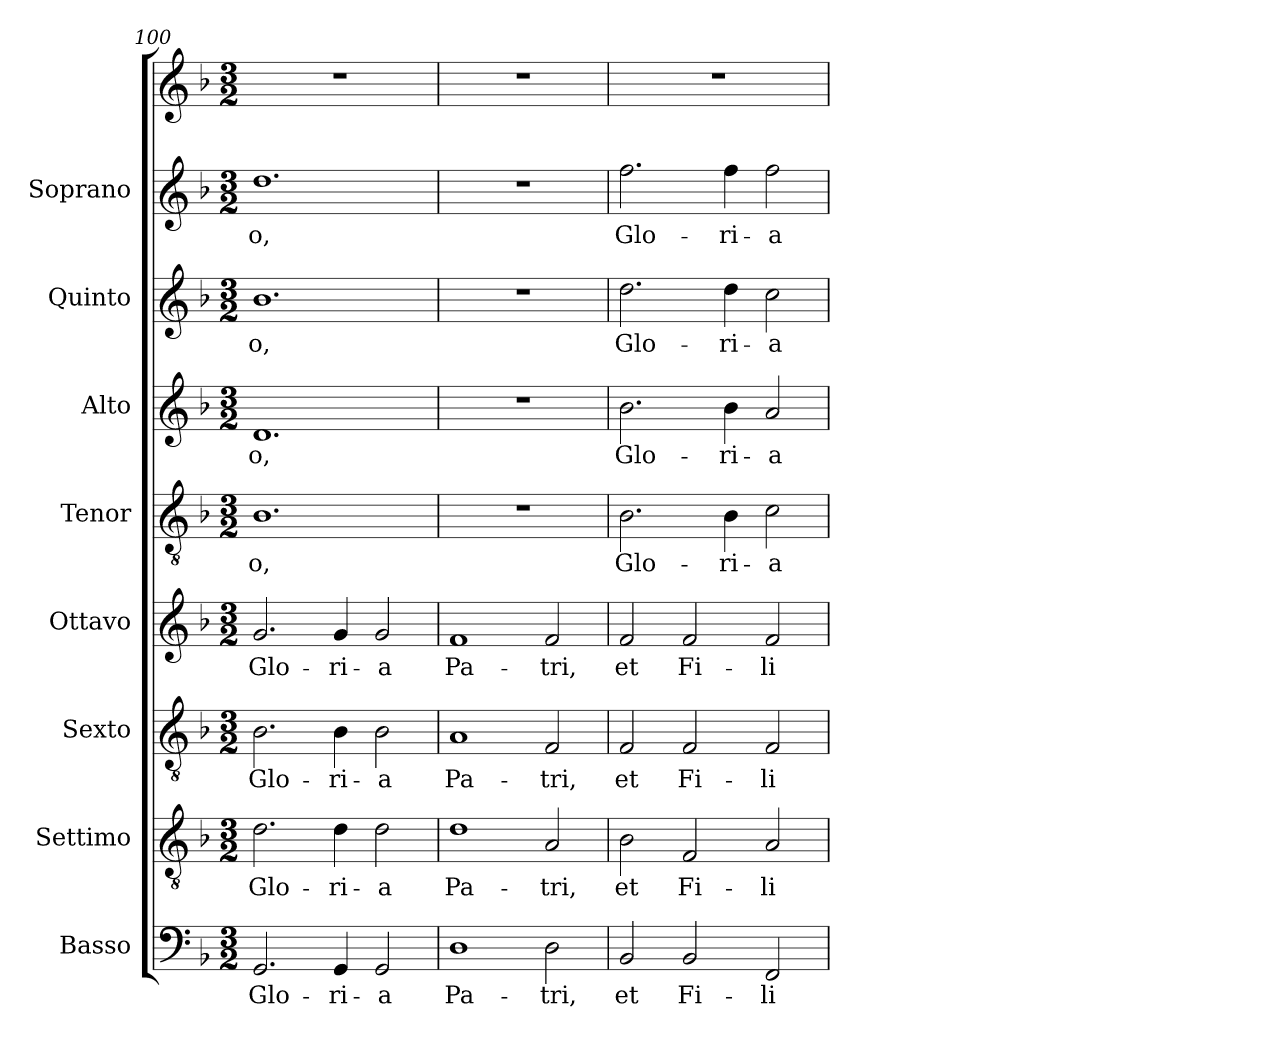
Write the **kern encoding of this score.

**kern	**text	**kern	**text	**kern	**text	**kern	**text	**kern	**text	**kern	**text	**kern	**text	**kern	**text	**kern
*part9	*part9	*part8	*part8	*part7	*part7	*part6	*part6	*part5	*part5	*part4	*part4	*part3	*part3	*part2	*part2	*part1
*staff9	*staff9	*staff8	*staff8	*staff7	*staff7	*staff6	*staff6	*staff5	*staff5	*staff4	*staff4	*staff3	*staff3	*staff2	*staff2	*staff1
*I"Basso	*	*I"Settimo	*	*I"Sexto	*	*I"Ottavo	*	*I"Tenor	*	*I"Alto	*	*I"Quinto	*	*I"Soprano	*	*
*I'B.	*	*I'St.	*	*	*	*I'Ot.	*	*I'T.	*	*I'A.	*	*I'Q.	*	*I'S.	*	*
*clefF4	*	*clefGv2	*	*clefGv2	*	*clefG2	*	*clefGv2	*	*clefG2	*	*clefG2	*	*clefG2	*	*clefG2
*	*	*ITrd7c12	*	*ITrd7c12	*	*	*	*ITrd7c12	*	*	*	*	*	*	*	*
*k[b-]	*	*k[b-]	*	*k[b-]	*	*k[b-]	*	*k[b-]	*	*k[b-]	*	*k[b-]	*	*k[b-]	*	*k[b-]
*F:	*	*F:	*	*F:	*	*F:	*	*F:	*	*F:	*	*F:	*	*F:	*	*F:
*M3/2	*	*M3/2	*	*M3/2	*	*M3/2	*	*M3/2	*	*M3/2	*	*M3/2	*	*M3/2	*	*M3/2
=100	=100	=100	=100	=100	=100	=100	=100	=100	=100	=100	=100	=100	=100	=100	=100	=100
!	!LO:LY:b:color=#000000	!	!	!	!	!	!	!	!	!	!	!	!	!	!	!
!	!	!	!LO:LY:b:color=#000000	!	!	!	!	!	!	!	!	!	!	!	!	!
!	!	!	!	!	!LO:LY:b:color=#000000	!	!	!	!	!	!	!	!	!	!	!
!	!	!	!	!	!	!	!LO:LY:b:color=#000000	!	!	!	!	!	!	!	!	!
!	!	!	!	!	!	!	!	!	!LO:LY:b:color=#000000	!	!	!	!	!	!	!
!	!	!	!	!	!	!	!	!	!	!	!LO:LY:b:color=#000000	!	!	!	!	!
!	!	!	!	!	!	!	!	!	!	!	!	!	!LO:LY:b:color=#000000	!	!	!
!	!	!	!	!	!	!	!	!	!	!	!	!	!	!	!LO:LY:b:color=#000000	!LO:N:vis=1
2.GGi/	Glo-	2.Di\	Glo-	2.BB-i\	Glo-	2.gi/	Glo-	1.BB-i	-o,	1.di	-o,	1.b-i	-o,	1.ddi	-o,	1.r
!	!LO:LY:b:color=#000000	!	!	!	!	!	!	!	!	!	!	!	!	!	!	!
!	!	!	!LO:LY:b:color=#000000	!	!	!	!	!	!	!	!	!	!	!	!	!
!	!	!	!	!	!LO:LY:b:color=#000000	!	!	!	!	!	!	!	!	!	!	!
!	!	!	!	!	!	!	!LO:LY:b:color=#000000	!	!	!	!	!	!	!	!	!
4GGi/	-ri-	4Di\	-ri-	4BB-i\	-ri-	4gi/	-ri-	.	.	.	.	.	.	.	.	.
!	!LO:LY:b:color=#000000	!	!	!	!	!	!	!	!	!	!	!	!	!	!	!
!	!	!	!LO:LY:b:color=#000000	!	!	!	!	!	!	!	!	!	!	!	!	!
!	!	!	!	!	!LO:LY:b:color=#000000	!	!	!	!	!	!	!	!	!	!	!
!	!	!	!	!	!	!	!LO:LY:b:color=#000000	!	!	!	!	!	!	!	!	!
2GGi/	-a	2Di\	-a	2BB-i\	-a	2gi/	-a	.	.	.	.	.	.	.	.	.
=101	=101	=101	=101	=101	=101	=101	=101	=101	=101	=101	=101	=101	=101	=101	=101	=101
!	!LO:LY:b:color=#000000	!	!	!	!	!	!	!	!	!	!	!	!	!	!	!
!	!	!	!LO:LY:b:color=#000000	!	!	!	!	!	!	!	!	!	!	!	!	!
!	!	!	!	!	!LO:LY:b:color=#000000	!	!	!	!	!	!	!	!	!	!	!
!	!	!	!	!	!	!	!LO:LY:b:color=#000000	!LO:N:vis=1	!	!LO:N:vis=1	!	!LO:N:vis=1	!	!LO:N:vis=1	!	!LO:N:vis=1
1Di	Pa-	1Di	Pa-	1AAi	Pa-	1fi	Pa-	1.r	.	1.r	.	1.r	.	1.r	.	1.r
!	!LO:LY:b:color=#000000	!	!	!	!	!	!	!	!	!	!	!	!	!	!	!
!	!	!	!LO:LY:b:color=#000000	!	!	!	!	!	!	!	!	!	!	!	!	!
!	!	!	!	!	!LO:LY:b:color=#000000	!	!	!	!	!	!	!	!	!	!	!
!	!	!	!	!	!	!	!LO:LY:b:color=#000000	!	!	!	!	!	!	!	!	!
2Di\	-tri,	2AAi/	-tri,	2FFi/	-tri,	2fi/	-tri,	.	.	.	.	.	.	.	.	.
=102	=102	=102	=102	=102	=102	=102	=102	=102	=102	=102	=102	=102	=102	=102	=102	=102
!	!LO:LY:b:color=#000000	!	!	!	!	!	!	!	!	!	!	!	!	!	!	!
!	!	!	!LO:LY:b:color=#000000	!	!	!	!	!	!	!	!	!	!	!	!	!
!	!	!	!	!	!LO:LY:b:color=#000000	!	!	!	!	!	!	!	!	!	!	!
!	!	!	!	!	!	!	!LO:LY:b:color=#000000	!	!	!	!	!	!	!	!	!
!	!	!	!	!	!	!	!	!	!LO:LY:b:color=#000000	!	!	!	!	!	!	!
!	!	!	!	!	!	!	!	!	!	!	!LO:LY:b:color=#000000	!	!	!	!	!
!	!	!	!	!	!	!	!	!	!	!	!	!	!LO:LY:b:color=#000000	!	!	!
!	!	!	!	!	!	!	!	!	!	!	!	!	!	!	!LO:LY:b:color=#000000	!LO:N:vis=1
2BB-i/	et	2BB-i\	et	2FFi/	et	2fi/	et	2.BB-i\	Glo-	2.b-i\	Glo-	2.ddi\	Glo-	2.ffi\	Glo-	1.r
!	!LO:LY:b:color=#000000	!	!	!	!	!	!	!	!	!	!	!	!	!	!	!
!	!	!	!LO:LY:b:color=#000000	!	!	!	!	!	!	!	!	!	!	!	!	!
!	!	!	!	!	!LO:LY:b:color=#000000	!	!	!	!	!	!	!	!	!	!	!
!	!	!	!	!	!	!	!LO:LY:b:color=#000000	!	!	!	!	!	!	!	!	!
2BB-i/	Fi-	2FFi/	Fi-	2FFi/	Fi-	2fi/	Fi-	.	.	.	.	.	.	.	.	.
!	!	!	!	!	!	!	!	!	!LO:LY:b:color=#000000	!	!	!	!	!	!	!
!	!	!	!	!	!	!	!	!	!	!	!LO:LY:b:color=#000000	!	!	!	!	!
!	!	!	!	!	!	!	!	!	!	!	!	!	!LO:LY:b:color=#000000	!	!	!
!	!	!	!	!	!	!	!	!	!	!	!	!	!	!	!LO:LY:b:color=#000000	!
.	.	.	.	.	.	.	.	4BB-i\	-ri-	4b-i\	-ri-	4ddi\	-ri-	4ffi\	-ri-	.
!	!LO:LY:b:color=#000000	!	!	!	!	!	!	!	!	!	!	!	!	!	!	!
!	!	!	!LO:LY:b:color=#000000	!	!	!	!	!	!	!	!	!	!	!	!	!
!	!	!	!	!	!LO:LY:b:color=#000000	!	!	!	!	!	!	!	!	!	!	!
!	!	!	!	!	!	!	!LO:LY:b:color=#000000	!	!	!	!	!	!	!	!	!
!	!	!	!	!	!	!	!	!	!LO:LY:b:color=#000000	!	!	!	!	!	!	!
!	!	!	!	!	!	!	!	!	!	!	!LO:LY:b:color=#000000	!	!	!	!	!
!	!	!	!	!	!	!	!	!	!	!	!	!	!LO:LY:b:color=#000000	!	!	!
!	!	!	!	!	!	!	!	!	!	!	!	!	!	!	!LO:LY:b:color=#000000	!
2FFi/	-li-	2AAi/	-li-	2FFi/	-li-	2fi/	-li-	2Ci\	-a	2ai/	-a	2cci\	-a	2ffi\	-a	.
=	=	=	=	=	=	=	=	=	=	=	=	=	=	=	=	=
*-	*-	*-	*-	*-	*-	*-	*-	*-	*-	*-	*-	*-	*-	*-	*-	*-
